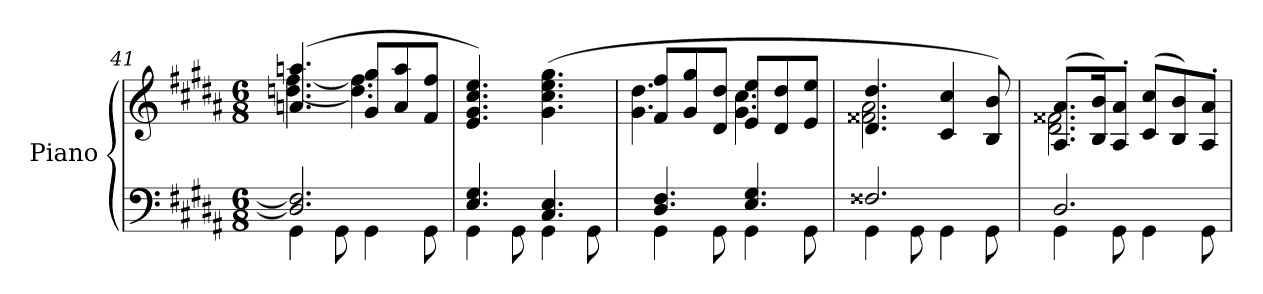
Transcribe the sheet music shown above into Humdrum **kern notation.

**kern	**kern
*part1	*part1
*staff2	*staff1
*I"Piano	*
*I'Pno.	*
*clefF4	*clefG2
*k[f#c#g#d#a#]	*k[f#c#g#d#a#]
*M6/8	*M6/8
=41	=41
*^	*^
2.D/] 2.F#/]	4GG#\	(>4.an/ 4.aan/	[4.ddn\ [4.ff#\
.	8GG#\	.	.
.	4GG#\	8g#/ 8gg#/L	4.dd\] 4.ff#\]
.	.	8a/ 8aa/	.
.	8GG#\	8f#/ 8ff#/J	.
*	*	*v	*v
!!LO:LB:g=z
=42	=42	=42
4.E/ 4.G#/	4GG#\	4.e/ 4.g#/ 4.cc#/ 4.ee/)
.	8GG#\	.
4.C#/ 4.E/	4GG#\	(>4.g#\ 4.cc#\ 4.ee\ 4.gg#\
.	8GG#\	.
=43	=43	=43
*	*	*^
4.D#/ 4.F#/	4GG#\	8f#/ 8ff#/L	4.g#\ 4.dd#\
.	.	8g#/ 8gg#/	.
.	8GG#\	8d#/ 8dd#/J	.
4.E/ 4.G#/	4GG#\	8e/ 8ee/L	4.g#\ 4.cc#\
.	.	8d#/ 8dd#/	.
.	8GG#\	8e/ 8ee/J	.
=44	=44	=44	=44
2.F##X/	4GG#\	4.d#/ 4.dd#/	2.f##X\ 2.a#\
.	8GG#\	.	.
.	4GG#\	4c#/ 4cc#/	.
.	8GG#\	8B/ 8b/)	.
=45	=45	=45	=45
2.D#/	4GG#\	(>8.A#/ 8.a#/L	2.d#\ 2.f##X\
.	.	16B/ 16b/K)	.
.	8GG#\	8A#/' 8a#/'J	.
.	4GG#\	(>8c#/ 8cc#/L	.
.	.	8B/ 8b/)	.
.	8GG#\	8A#/' 8a#/'J	.
*v	*v	*	*
*	*v	*v
=	=
*-	*-
